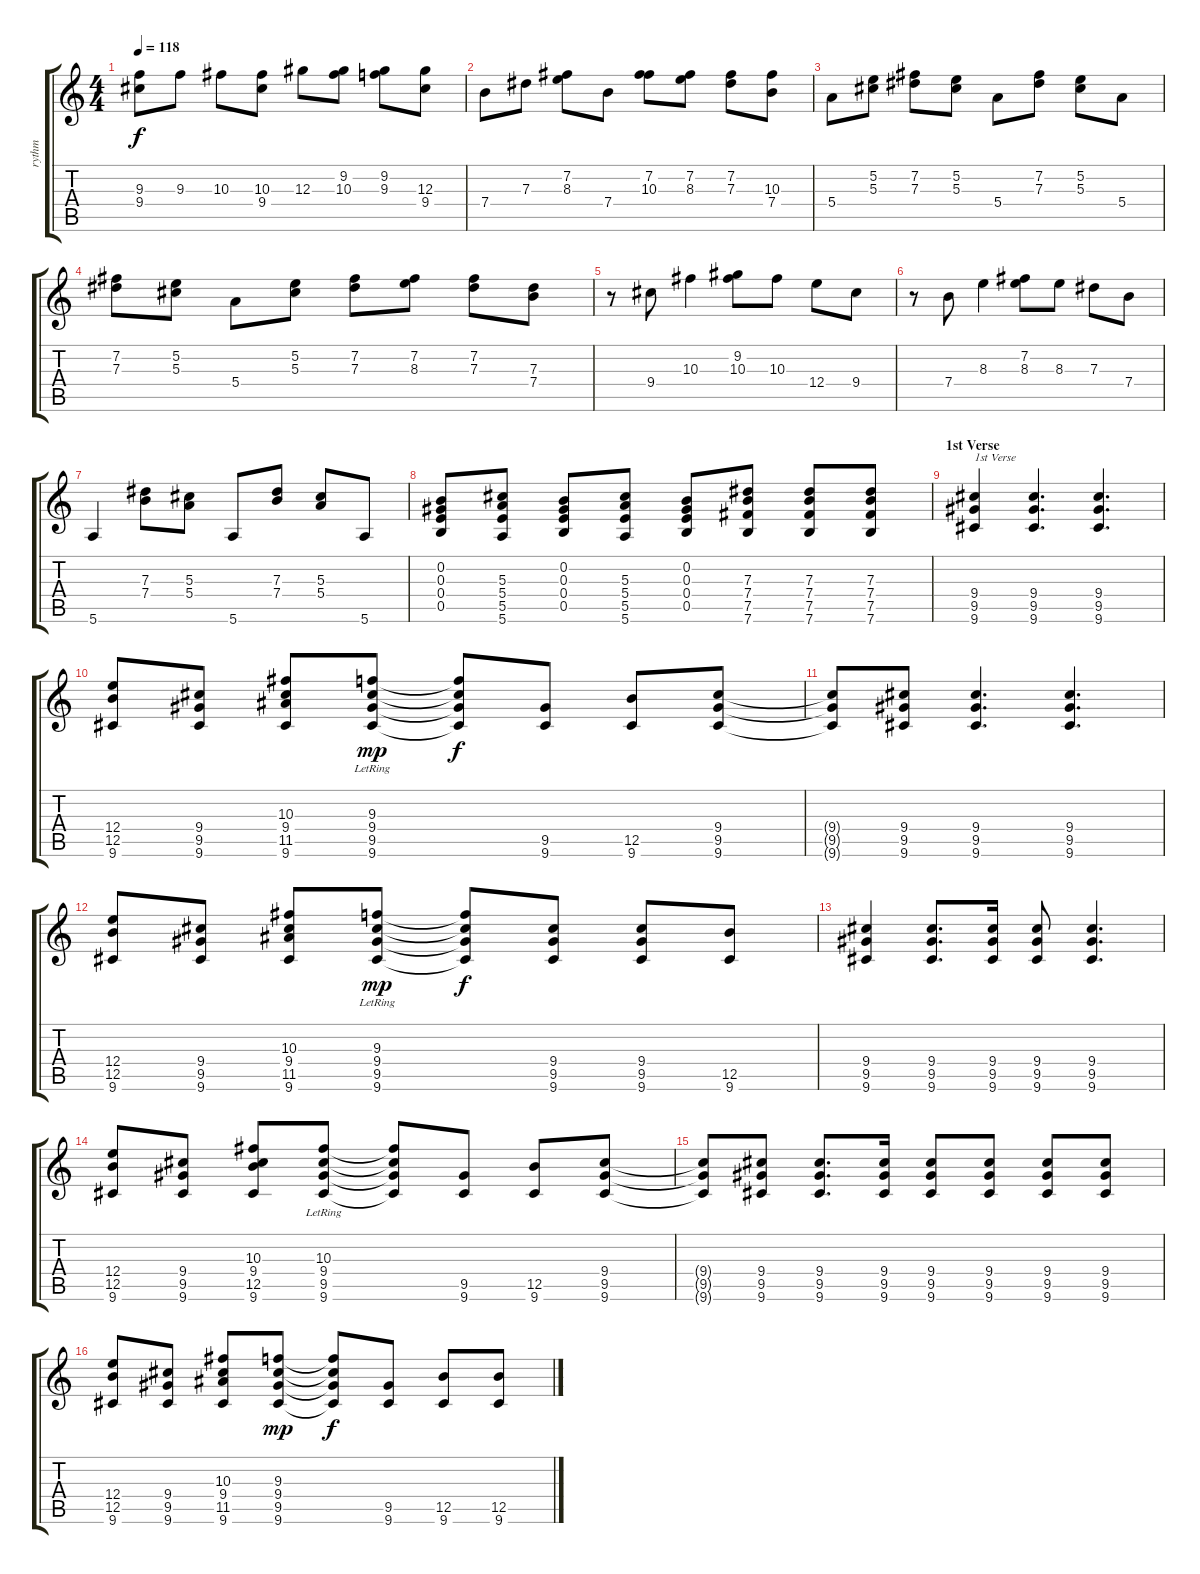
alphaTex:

\track ("rythm" "rythm") {instrument electricguitarclean}
\staff {score tabs}
\tuning (E4 B3 Ab3 E3 B2 E2) {hide}
\ts (4 4)
\tempo 118
\clef g2
\ks c
(9.3 9.4).8{dy f} 9.3.8 10.3.8 (10.3 9.4).8 12.3.8 (9.2 10.3).8 (9.2 9.3).8 (12.3 9.4).8 |
7.4.8 7.3.8 (7.2 8.3).8 7.4.8 (7.2 10.3).8 (7.2 8.3).8 (7.2 7.3).8 (10.3 7.4).8 |
5.4.8 (5.2 5.3).8 (7.2 7.3).8 (5.2 5.3).8 5.4.8 (7.2 7.3).8 (5.2 5.3).8 5.4.8 |
(7.2 7.3).8 (5.2 5.3).8 5.4.8 (5.2 5.3).8 (7.2 7.3).8 (7.2 8.3).8 (7.2 7.3).8 (7.3 7.4).8 |
r.8 9.4.8 10.3.4 (9.2 10.3).8 10.3.8 12.4.8 9.4.8 |
r.8 7.4.8 8.3.4 (7.2 8.3).8 8.3.8 7.3.8 7.4.8 |
5.6.4 (7.3 7.4).8 (5.3 5.4).8 5.6.8 (7.3 7.4).8 (5.3 5.4).8 5.6.8 |
(0.2 0.3 0.4 0.5).8 (5.3 5.4 5.5 5.6).8 (0.2 0.3 0.4 0.5).8 (5.3 5.4 5.5 5.6).8 (0.2 0.3 0.4 0.5).8 (7.3 7.4 7.5 7.6).8 (7.3 7.4 7.5 7.6).8 (7.3 7.4 7.5 7.6).8 |
\section ("" "1st Verse")
(9.4 9.5 9.6).4{txt "1st Verse"} (9.4 9.5 9.6).4{d} (9.4 9.5 9.6).4{d} |
(12.4 12.5 9.6).8 (9.4 9.5 9.6).8 (10.3 9.4 11.5 9.6).8 (9.3{lr} 9.4 9.5 9.6).8{dy mp} (9.3{t} 9.4{t} 9.5{t} 9.6{t}).8{dy f} (9.5 9.6).8 (12.5 9.6).8 (9.4 9.5 9.6).8 |
(9.4{t} 9.5{t} 9.6{t}).8 (9.4 9.5 9.6).8 (9.4 9.5 9.6).4{d} (9.4 9.5 9.6).4{d} |
(12.4 12.5 9.6).8 (9.4 9.5 9.6).8 (10.3 9.4 11.5 9.6).8 (9.3{lr} 9.4 9.5 9.6).8{dy mp} (9.3{t} 9.4{t} 9.5{t} 9.6{t}).8{dy f} (9.4 9.5 9.6).8 (9.4 9.5 9.6).8 (12.5 9.6).8 |
(9.4 9.5 9.6).4 (9.4 9.5 9.6).8{d} (9.4 9.5 9.6).16 (9.4 9.5 9.6).8 (9.4 9.5 9.6).4{d} |
(12.4 12.5 9.6).8 (9.4 9.5 9.6).8 (10.3 9.4 12.5 9.6).8 (10.3{lr} 9.4 9.5 9.6).8 (10.3{t} 9.4{t} 9.5{t} 9.6{t}).8 (9.5 9.6).8 (12.5 9.6).8 (9.4 9.5 9.6).8 |
(9.4{t} 9.5{t} 9.6{t}).8 (9.4 9.5 9.6).8 (9.4 9.5 9.6).8{d} (9.4 9.5 9.6).16 (9.4 9.5 9.6).8 (9.4 9.5 9.6).8 (9.4 9.5 9.6).8 (9.4 9.5 9.6).8 |
(12.4 12.5 9.6).8 (9.4 9.5 9.6).8 (10.3 9.4 11.5 9.6).8 (9.3 9.4 9.5 9.6).8{dy mp} (9.3{t} 9.4{t} 9.5{t} 9.6{t}).8{dy f} (9.5 9.6).8 (12.5 9.6).8 (12.5 9.6).8
